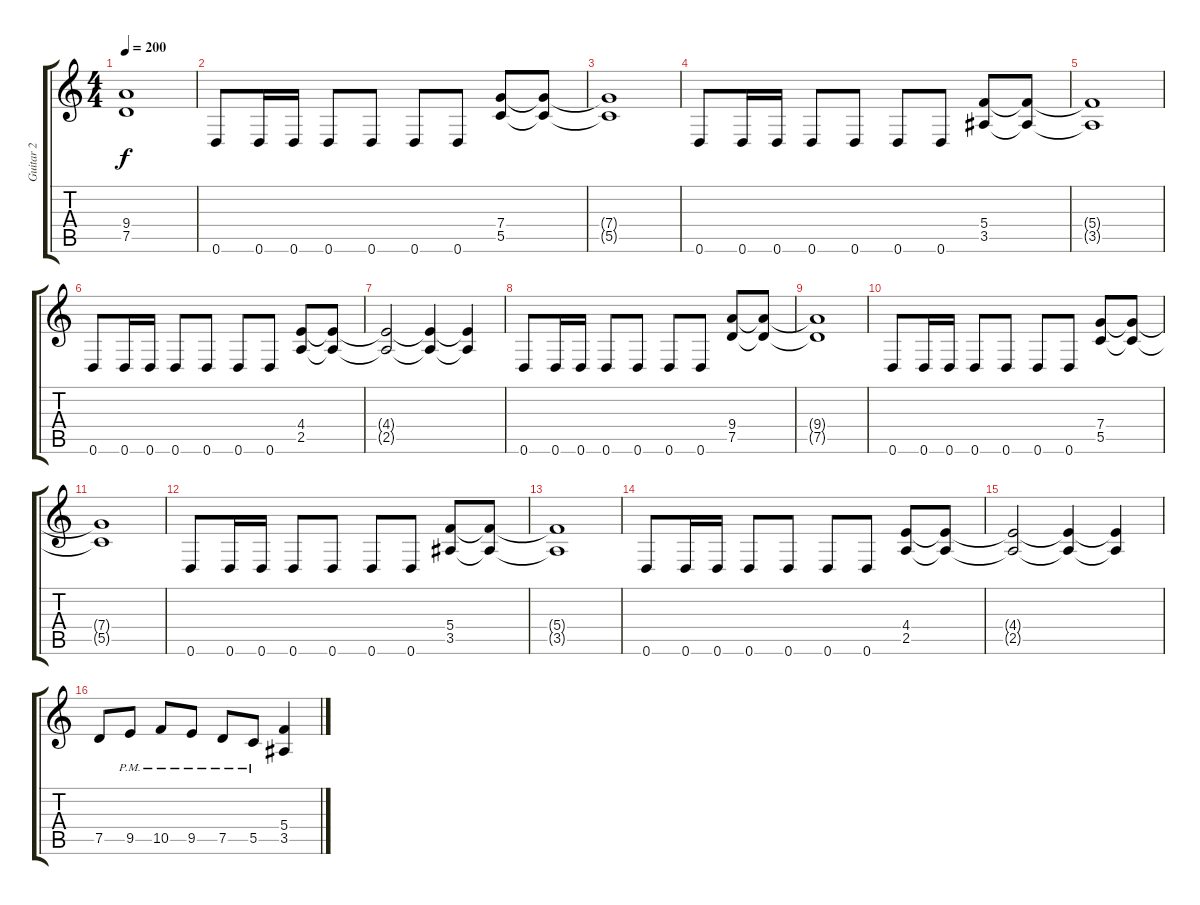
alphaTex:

\track ("Guitar 2" "Guitar 2") {instrument distortionguitar}
\staff {score tabs}
\tuning (D4 A3 F3 C3 G2 D2) {hide}
\ts (4 4)
\tempo 200
\clef g2
\ks c
(9.4{t} 7.5{t}).1{dy f} |
0.6.8 0.6.16 0.6.16 0.6.8 0.6.8 0.6.8 0.6.8 (7.4 5.5).8 (7.4{t} 5.5{t}).8 |
(7.4{t} 5.5{t}).1 |
0.6.8 0.6.16 0.6.16 0.6.8 0.6.8 0.6.8 0.6.8 (5.4 3.5).8 (5.4{t} 3.5{t}).8 |
(5.4{t} 3.5{t}).1 |
0.6.8 0.6.16 0.6.16 0.6.8 0.6.8 0.6.8 0.6.8 (4.4 2.5).8 (4.4{t} 2.5{t}).8 |
(4.4{t} 2.5{t}).2 (4.4{t} 2.5{t}).4 (4.4{t} 2.5{t}).4 |
0.6.8 0.6.16 0.6.16 0.6.8 0.6.8 0.6.8 0.6.8 (9.4 7.5).8 (9.4{t} 7.5{t}).8 |
(9.4{t} 7.5{t}).1 |
0.6.8 0.6.16 0.6.16 0.6.8 0.6.8 0.6.8 0.6.8 (7.4 5.5).8 (7.4{t} 5.5{t}).8 |
(7.4{t} 5.5{t}).1 |
0.6.8 0.6.16 0.6.16 0.6.8 0.6.8 0.6.8 0.6.8 (5.4 3.5).8 (5.4{t} 3.5{t}).8 |
(5.4{t} 3.5{t}).1 |
0.6.8 0.6.16 0.6.16 0.6.8 0.6.8 0.6.8 0.6.8 (4.4 2.5).8 (4.4{t} 2.5{t}).8 |
(4.4{t} 2.5{t}).2 (4.4{t} 2.5{t}).4 (4.4{t} 2.5{t}).4 |
7.5.8 9.5{pm}.8 10.5{pm}.8 9.5{pm}.8 7.5{pm}.8 5.5{pm}.8 (5.4 3.5).4
